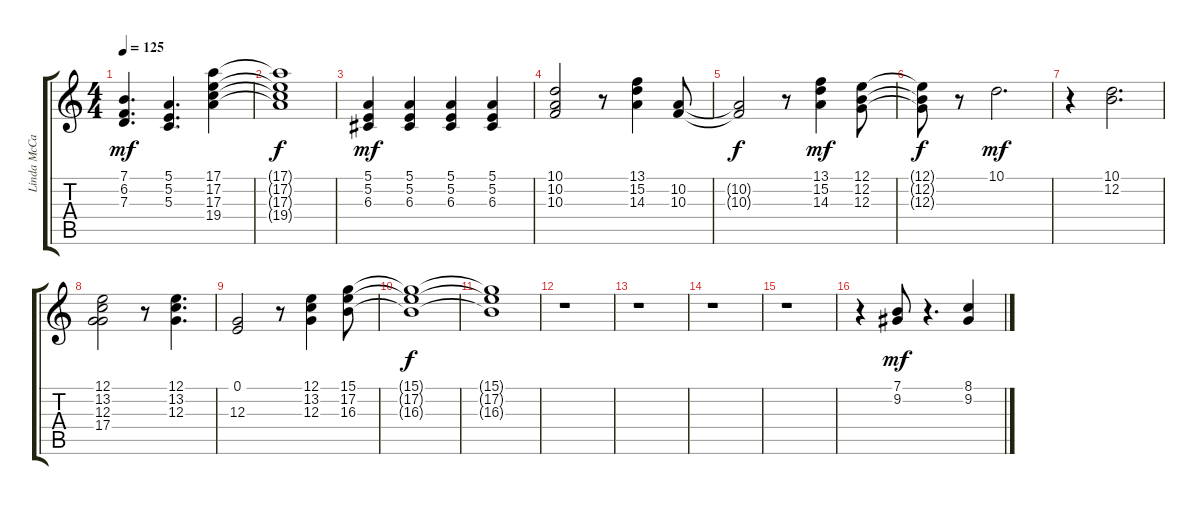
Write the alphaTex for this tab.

\track ("Linda McCartney HR" "Linda McCa") {instrument acousticgrandpiano}
\staff {score tabs}
\tuning (E4 B3 G3 D3 A2 E2) {hide}
\ts (4 4)
\tempo 125
\clef g2
\ks c
(7.1 6.2 7.3).4{d dy mf} (5.1 5.2 5.3).4{d} (17.1 17.2 17.3 19.4).4 |
(17.1{t} 17.2{t} 17.3{t} 19.4{t}).1{dy f} |
(5.1 5.2 6.3).4{dy mf} (5.1 5.2 6.3).4 (5.1 5.2 6.3).4 (5.1 5.2 6.3).4 |
(10.1 10.2 10.3).2 r.8 (13.1 15.2 14.3).4 (10.2 10.3).8 |
(10.2{t} 10.3{t}).2{dy f} r.8 (13.1 15.2 14.3).4{dy mf} (12.1 12.2 12.3).8 |
(12.1{t} 12.2{t} 12.3{t}).8{dy f} r.8 10.1.2{d dy mf} |
r.4 (10.1 12.2).2{d} |
(12.1 13.2 12.3 17.4).2 r.8 (12.1 13.2 12.3).4{d} |
(0.1 12.3).2 r.8 (12.1 13.2 12.3).4 (15.1 17.2 16.3).8 |
(15.1{t} 17.2{t} 16.3{t}).1{dy f} |
(15.1{t} 17.2{t} 16.3{t}).1 |
r.1 |
r.1 |
r.1 |
r.1 |
r.4 (7.1 9.2).8{dy mf} r.4{d} (8.1 9.2).4
